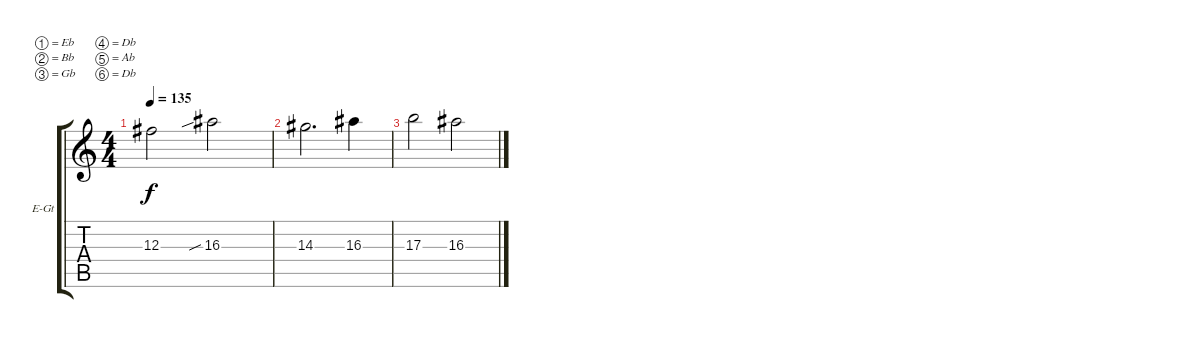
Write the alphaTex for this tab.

\bracketExtendMode groupsimilarinstruments
\firstSystemTrackNameOrientation horizontal
\otherSystemsTrackNameOrientation horizontal
\track ("Electric Guitar" "E-Gt") {instrument distortionguitar}
\staff {score tabs}
\tuning (Eb4 Bb3 Gb3 Db3 Ab2 Db2)
\ts (4 4)
\tempo 135
\clef g2
\scale
0.333333
\ks c
12.3.2{dy f} 16.3{sib}.2 |
\scale
0.333333 14.3.2{d} 16.3.4 |
\scale
0.333333 17.3.2 16.3.2 |
\scale
0.333333 |
\scale
0.333333 |
\scale
0.333333 |
\scale
0.333333 |
\scale
0.333333 |
\scale
0.333333 |
\scale
0.333333 |
\scale
0.333333 |
\scale
0.333333 |
\scale
0.333333 |
\scale
0.333333 |
\scale
0.333333 |
\scale
0.333333
